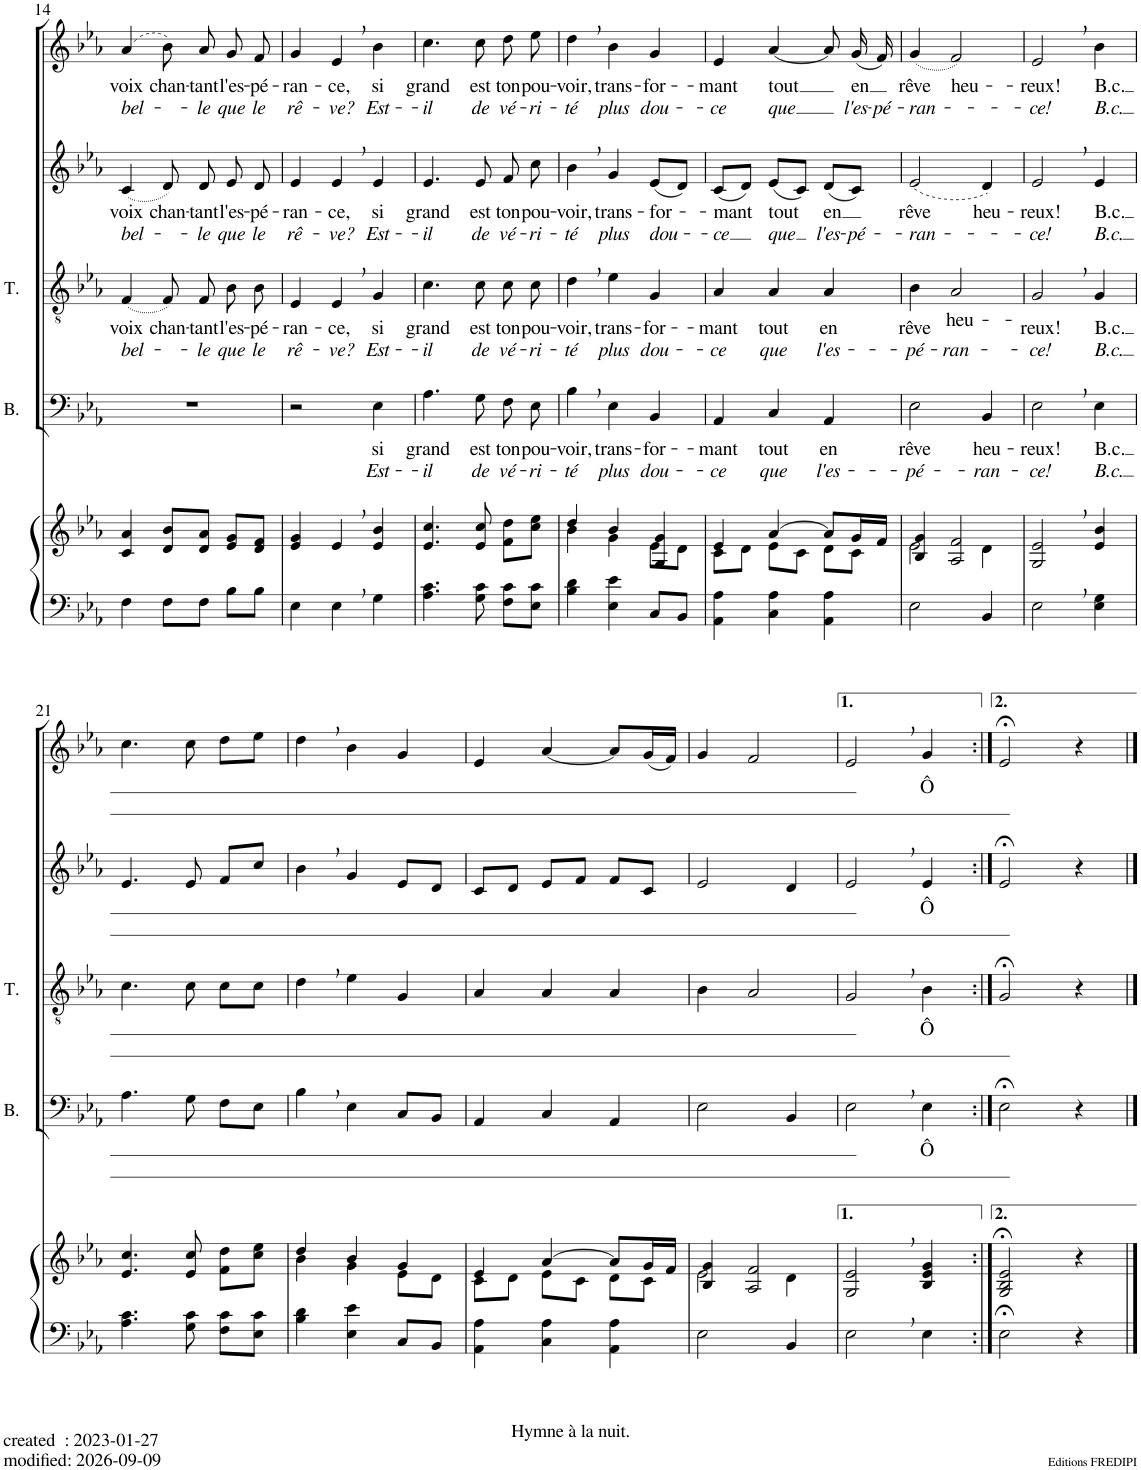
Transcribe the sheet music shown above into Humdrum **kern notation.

**kern	**kern	**kern	**text	**text	**kern	**text	**text	**kern	**text	**text	**kern	**text	**text
*part5	*part5	*part4	*part4	*part4	*part3	*part3	*part3	*part2	*part2	*part2	*part1	*part1	*part1
*staff6	*staff5	*staff4	*staff4	*staff4	*staff3	*staff3	*staff3	*staff2	*staff2	*staff2	*staff1	*staff1	*staff1
*I"Piano	*	*I"Basse	*	*	*I"Ténor	*	*	*I"Alto	*	*	*I"Soprano	*	*
*I'Pno	*	*I'B.	*	*	*I'T.	*	*	*	*	*	*	*	*
!!LO:PB:g=z
*clefF4	*clefG2	*clefF4	*	*	*clefGv2	*	*	*clefG2	*	*	*clefG2	*	*
*k[b-e-a-]	*k[b-e-a-]	*k[b-e-a-]	*	*	*k[b-e-a-]	*	*	*k[b-e-a-]	*	*	*k[b-e-a-]	*	*
*M3/4	*M3/4	*M3/4	*	*	*M3/4	*	*	*M3/4	*	*	*M3/4	*	*
=14	=14	=14	=14	=14	=14	=14	=14	=14	=14	=14	=14	=14	=14
!	!	!	!	!	!	!LO:LY:b	!LO:LY:b	!	!LO:LY:b	!LO:LY:b	!	!LO:LY:b	!LO:LY:b
4F\	4c/ 4a-/	2.r	.	.	(4F/	voix	bel-	(4c/	voix	bel-	(4a-/	voix	bel-
!	!	!	!	!	!	!LO:LY:b	!	!	!LO:LY:b	!	!	!LO:LY:b	!
8F\L	8d/ 8b-/L	.	.	.	8F/)	chan-	.	8d/)	chan-	.	8b-\)	chan-	.
!	!	!	!	!	!	!LO:LY:b	!LO:LY:b	!	!LO:LY:b	!LO:LY:b	!	!LO:LY:b	!LO:LY:b
8F\J	8d/ 8a-/J	.	.	.	8F/	-tant	-le	8d/	-tant	-le	8a-/	-tant	-le
!	!	!	!	!	!	!LO:LY:b	!LO:LY:b	!	!LO:LY:b	!LO:LY:b	!	!LO:LY:b	!LO:LY:b
8B-\L	8e-/ 8g/L	.	.	.	8B-\	l'es-	que	8e-/	l'es-	que	8g/	l'es-	que
!	!	!	!	!	!	!LO:LY:b	!LO:LY:b	!	!LO:LY:b	!LO:LY:b	!	!LO:LY:b	!LO:LY:b
8B-\J	8d/ 8f/J	.	.	.	8B-\	-pé-	le	8d/	-pé-	le	8f/	-pé-	le
=15	=15	=15	=15	=15	=15	=15	=15	=15	=15	=15	=15	=15	=15
!	!	!	!	!	!	!LO:LY:b	!LO:LY:b	!	!LO:LY:b	!LO:LY:b	!	!LO:LY:b	!LO:LY:b
4E-\	4e-/ 4g/	2r	.	.	4E-/	-ran-	rê-	4e-/	-ran-	rê-	4g/	-ran-	rê-
!	!	!	!	!	!	!LO:LY:b	!LO:LY:b	!	!LO:LY:b	!LO:LY:b	!	!LO:LY:b	!LO:LY:b
4E-,\	4e-,/	.	.	.	4E-,/	-ce,	-ve?	4e-,/	-ce,	-ve?	4e-,/	-ce,	-ve?
!	!	!	!LO:LY:b	!LO:LY:b	!	!LO:LY:b	!LO:LY:b	!	!LO:LY:b	!LO:LY:b	!	!LO:LY:b	!LO:LY:b
4G\	4e-/ 4b-/	4E-\	si	Est-	4G/	si	Est-	4e-/	si	Est-	4b-\	si	Est-
=16	=16	=16	=16	=16	=16	=16	=16	=16	=16	=16	=16	=16	=16
!	!	!	!LO:LY:b	!LO:LY:b	!	!LO:LY:b	!LO:LY:b	!	!LO:LY:b	!LO:LY:b	!	!LO:LY:b	!LO:LY:b
4.A-\ 4.c\	4.e-/ 4.cc/	4.A-\	grand	-il	4.c\	grand	-il	4.e-/	grand	-il	4.cc\	grand	-il
!	!	!	!LO:LY:b	!LO:LY:b	!	!LO:LY:b	!LO:LY:b	!	!LO:LY:b	!LO:LY:b	!	!LO:LY:b	!LO:LY:b
8G\ 8c\	8e-/ 8cc/	8G\	est	de	8c\	est	de	8e-/	est	de	8cc\	est	de
!	!	!	!LO:LY:b	!LO:LY:b	!	!LO:LY:b	!LO:LY:b	!	!LO:LY:b	!LO:LY:b	!	!LO:LY:b	!LO:LY:b
8F\ 8c\L	8f\ 8dd\L	8F\	ton	vé-	8c\	ton	vé-	8f/	ton	vé-	8dd\	ton	vé-
!	!	!	!LO:LY:b	!LO:LY:b	!	!LO:LY:b	!LO:LY:b	!	!LO:LY:b	!LO:LY:b	!	!LO:LY:b	!LO:LY:b
8E-\ 8c\J	8cc\ 8ee-\J	8E-\	pou-	-ri-	8c\	pou-	-ri-	8cc\	pou-	-ri-	8ee-\	pou-	-ri-
=17	=17	=17	=17	=17	=17	=17	=17	=17	=17	=17	=17	=17	=17
*	*^	*	*	*	*	*	*	*	*	*	*	*	*
!	!	!	!	!LO:LY:b	!LO:LY:b	!	!LO:LY:b	!LO:LY:b	!	!LO:LY:b	!LO:LY:b	!	!LO:LY:b	!LO:LY:b
4B-\ 4d\	4dd/	4b-\	4B-,\	-voir,	-té	4d,\	-voir,	-té	4b-,\	-voir,	-té	4dd,\	-voir,	-té
!	!	!	!	!LO:LY:b	!LO:LY:b	!	!LO:LY:b	!LO:LY:b	!	!LO:LY:b	!LO:LY:b	!	!LO:LY:b	!LO:LY:b
4E-\ 4e-\	4b-/	4g\	4E-\	trans-	plus	4e-\	trans-	plus	4g/	trans-	plus	4b-\	trans-	plus
!	!	!	!	!LO:LY:b	!LO:LY:b	!	!LO:LY:b	!LO:LY:b	!	!LO:LY:b	!LO:LY:b	!	!LO:LY:b	!LO:LY:b
8C/L	4G/ 4g/	8e-\L	4BB-/	-for-	dou-	4G/	-for-	dou-	(8e-/L	-for-	dou-	4g/	-for-	dou-
8BB-/J	.	8d\J	.	.	.	.	.	.	8d/J)	.	.	.	.	.
=18	=18	=18	=18	=18	=18	=18	=18	=18	=18	=18	=18	=18	=18	=18
!	!	!	!	!LO:LY:b	!LO:LY:b	!	!LO:LY:b	!LO:LY:b	!	!LO:LY:b	!LO:LY:b	!	!LO:LY:b	!LO:LY:b
4AA-\ 4A-\	4e-/	8c\L	4AA-/	-mant	-ce	4A-/	-mant	-ce	(8c/L	-mant	-ce	4e-/	-mant	-ce
.	.	8d\J	.	.	.	.	.	.	8d/J)	.	.	.	.	.
!	!	!	!	!LO:LY:b	!LO:LY:b	!	!LO:LY:b	!LO:LY:b	!	!LO:LY:b	!LO:LY:b	!	!LO:LY:b	!LO:LY:b
4C\ 4A-\	[4a-/	8e-\L	4C/	tout	que	4A-/	tout	que	(8e-/L	tout	que	[4a-/	tout	que
.	.	8c\J	.	.	.	.	.	.	8c/J)	.	.	.	.	.
!	!	!	!	!LO:LY:b	!LO:LY:b	!	!LO:LY:b	!LO:LY:b	!	!LO:LY:b	!LO:LY:b	!	!	!
4AA-\ 4A-\	8a-/L]	8d\L	4AA-/	en	l'es-	4A-/	en	l'es-	(8d/L	en	l'es-	8a-/]	.	.
!	!	!	!	!	!	!	!	!	!	!	!LO:LY:b	!	!LO:LY:b	!LO:LY:b
.	16g/L	8c\J	.	.	.	.	.	.	8c/J)	.	-pé-	(16g/	en	l'es-
!	!	!	!	!	!	!	!	!	!	!	!	!	!	!LO:LY:b
.	16f/JJ	.	.	.	.	.	.	.	.	.	.	16f/)	.	-pé-
=19	=19	=19	=19	=19	=19	=19	=19	=19	=19	=19	=19	=19	=19	=19
!	!	!	!	!LO:LY:b	!LO:LY:b	!	!LO:LY:b	!LO:LY:b	!	!LO:LY:b	!LO:LY:b	!	!LO:LY:b	!LO:LY:b
2E-\	4B-/ 4g/	2e-\	2E-\	rêve	-pé-	4B-\	rêve	-pé-	(2e-/	rêve	-ran-	(4g/	rêve	-ran-
!	!	!	!	!	!	!	!LO:LY:b	!LO:LY:b	!	!	!	!	!LO:LY:b	!
.	2A-/ 2f/	.	.	.	.	2A-/	heu-	-ran-	.	.	.	2f/)	heu-	.
!	!	!	!	!LO:LY:b	!LO:LY:b	!	!	!	!	!LO:LY:b	!	!	!	!
4BB-/	.	4d\	4BB-/	heu-	-ran-	.	.	.	4d/)	heu-	.	.	.	.
=20	=20	=20	=20	=20	=20	=20	=20	=20	=20	=20	=20	=20	=20	=20
!	!	!	!	!LO:LY:b	!LO:LY:b	!	!LO:LY:b	!LO:LY:b	!	!LO:LY:b	!LO:LY:b	!	!LO:LY:b	!LO:LY:b
*	*v	*v	*	*	*	*	*	*	*	*	*	*	*	*
2E-,\	2G/, 2e-/,	2E-,\	-reux!	-ce!	2G,/	-reux!	-ce!	2e-,/	-reux!	-ce!	2e-,/	-reux!	-ce!
!	!	!	!LO:LY:b	!LO:LY:b	!	!LO:LY:b	!LO:LY:b	!	!LO:LY:b	!LO:LY:b	!	!LO:LY:b	!LO:LY:b
4E-\ 4G\	4e-/ 4b-/	4E-\	B.c.	B.c.	4G/	B.c.	B.c.	4e-/	B.c.	B.c.	4b-\	B.c.	B.c.
!!LO:LB:g=z
=21	=21	=21	=21	=21	=21	=21	=21	=21	=21	=21	=21	=21	=21
4.A-\ 4.c\	4.e-/ 4.cc/	4.A-\	.	.	4.c\	.	.	4.e-/	.	.	4.cc\	.	.
8G\ 8c\	8e-/ 8cc/	8G\	.	.	8c\	.	.	8e-/	.	.	8cc\	.	.
8F\ 8c\L	8f\ 8dd\L	8F\L	.	.	8c\L	.	.	8f/L	.	.	8dd\L	.	.
8E-\ 8c\J	8cc\ 8ee-\J	8E-\J	.	.	8c\J	.	.	8cc/J	.	.	8ee-\J	.	.
=22	=22	=22	=22	=22	=22	=22	=22	=22	=22	=22	=22	=22	=22
*	*^	*	*	*	*	*	*	*	*	*	*	*	*
4B-\ 4d\	4dd/	4b-\	4B-,\	.	.	4d,\	.	.	4b-,\	.	.	4dd,\	.	.
4E-\ 4e-\	4b-/	4g\	4E-\	.	.	4e-\	.	.	4g/	.	.	4b-\	.	.
8C/L	4g/	8e-\L	8C/L	.	.	4G/	.	.	8e-/L	.	.	4g/	.	.
8BB-/J	.	8d\J	8BB-/J	.	.	.	.	.	8d/J	.	.	.	.	.
=23	=23	=23	=23	=23	=23	=23	=23	=23	=23	=23	=23	=23	=23	=23
4AA-\ 4A-\	4e-/	8c\L	4AA-/	.	.	4A-/	.	.	8c/L	.	.	4e-/	.	.
.	.	8d\J	.	.	.	.	.	.	8d/J	.	.	.	.	.
4C\ 4A-\	[4a-/	8e-\L	4C/	.	.	4A-/	.	.	8e-/L	.	.	[4a-/	.	.
.	.	8c\J	.	.	.	.	.	.	8f/J	.	.	.	.	.
4AA-\ 4A-\	8a-/L]	8d\L	4AA-/	.	.	4A-/	.	.	8f/L	.	.	8a-/L]	.	.
.	16g/L	8c\J	.	.	.	.	.	.	8c/J	.	.	(16g/L	.	.
.	16f/JJ	.	.	.	.	.	.	.	.	.	.	16f/JJ)	.	.
=24	=24	=24	=24	=24	=24	=24	=24	=24	=24	=24	=24	=24	=24	=24
2E-\	4B-/ 4g/	2e-\	2E-\	.	.	4B-\	.	.	2e-/	.	.	4g/	.	.
.	2A-/ 2f/	.	.	.	.	2A-/	.	.	.	.	.	2f/	.	.
4BB-/	.	4d\	4BB-/	.	.	.	.	.	4d/	.	.	.	.	.
*	*v	*v	*	*	*	*	*	*	*	*	*	*	*	*
=25	=25	=25	=25	=25	=25	=25	=25	=25	=25	=25	=25	=25	=25
2E-,\	2G/, 2e-/,	2E-,\	.	.	2G,/	.	.	2e-,/	.	.	2e-,/	.	.
!	!	!	!LO:LY:b	!	!	!LO:LY:b	!	!	!LO:LY:b	!	!	!LO:LY:b	!
4E-\	4B-/ 4e-/ 4g/	4E-\	Ô	.	4B-\	Ô	.	4e-/	Ô	.	4g/	Ô	.
=26:|!	=26:|!	=26:|!	=26:|!	=26:|!	=26:|!	=26:|!	=26:|!	=26:|!	=26:|!	=26:|!	=26:|!	=26:|!	=26:|!
2E-;<\	2G/;< 2B-/;< 2e-/;<	2E-;<\	.	.	2G;</	.	.	2e-;</	.	.	2e-;</	.	.
4r	4r	4r	.	.	4r	.	.	4r	.	.	4r	.	.
==	==	==	==	==	==	==	==	==	==	==	==	==	==
*-	*-	*-	*-	*-	*-	*-	*-	*-	*-	*-	*-	*-	*-
